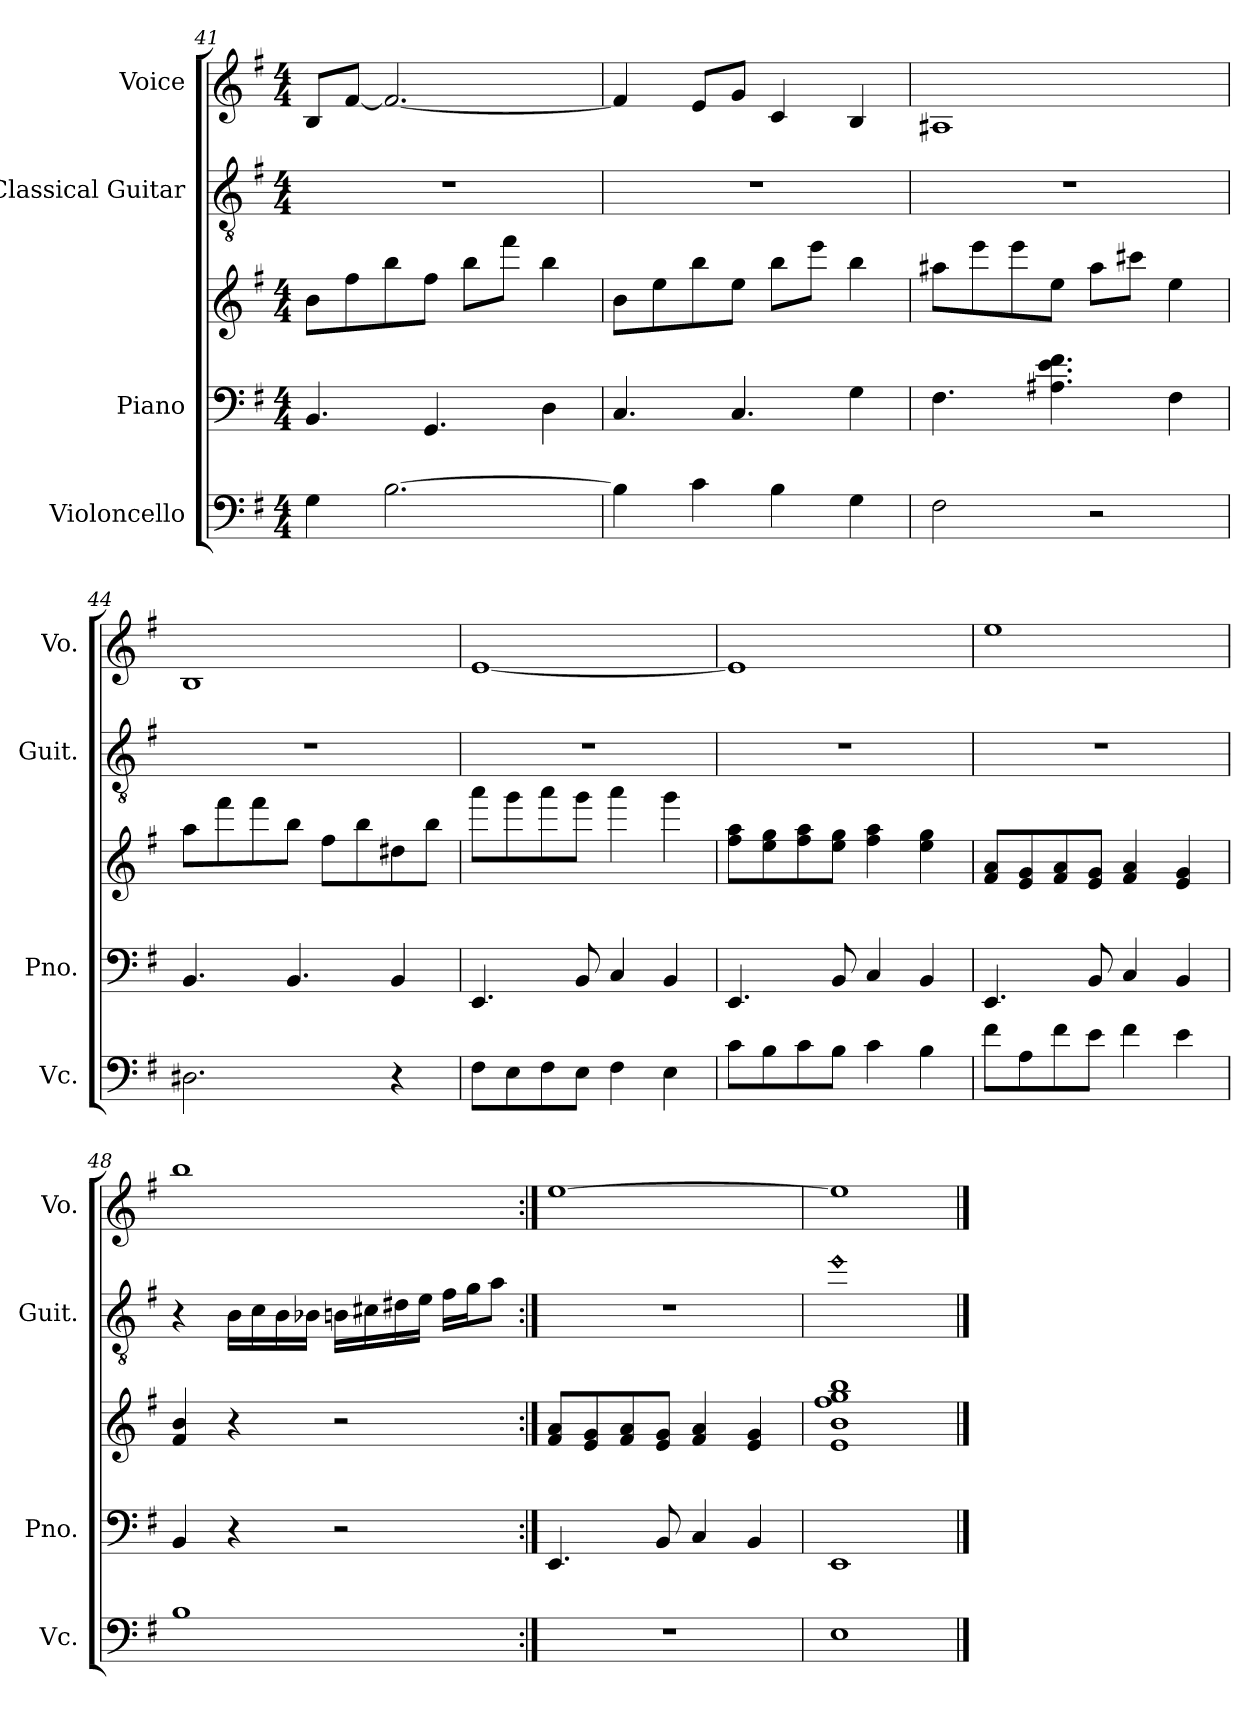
**kern	**kern	**kern	**kern	**kern
*part4	*part3	*part3	*part2	*part1
*staff5	*staff4	*staff3	*staff2	*staff1
*I"Violoncello	*I"Piano	*	*I"Classical Guitar	*I"Voice
*I'Vc.	*I'Pno.	*	*I'Guit.	*I'Vo.
*clefF4	*clefF4	*clefG2	*clefGv2	*clefG2
*k[f#]	*k[f#]	*k[f#]	*k[f#]	*k[f#]
*M4/4	*M4/4	*M4/4	*M4/4	*M4/4
=41	=41	=41	=41	=41
4G\	4.BB/	8b\L	1r	8B/L
.	.	8ff#\	.	[8f#/J
[2.B\	.	8bb\	.	2.f#/_
.	4.GG/	8ff#\J	.	.
.	.	8bb\L	.	.
.	.	8fff#\J	.	.
.	4D\	4bb\	.	.
=42	=42	=42	=42	=42
4B\]	4.C/	8b\L	1r	4f#/]
.	.	8ee\	.	.
4c\	.	8bb\	.	8e/L
.	4.C/	8ee\J	.	8g/J
4B\	.	8bb\L	.	4c/
.	.	8eee\J	.	.
4G\	4G\	4bb\	.	4B/
=43	=43	=43	=43	=43
2F#\	4.F#\	8aa#X\L	1r	1A#X
.	.	8eee\	.	.
.	.	8eee\	.	.
.	4.A#X\ 4.e\ 4.f#\	8ee\J	.	.
2r	.	8aa#\L	.	.
.	.	8ccc#X\J	.	.
.	4F#\	4ee\	.	.
!!LO:LB:g=z
=44	=44	=44	=44	=44
2.D#X\	4.BB/	8aa\L	1r	1B
.	.	8fff#\	.	.
.	.	8fff#\	.	.
.	4.BB/	8bb\J	.	.
.	.	8ff#\L	.	.
.	.	8bb\	.	.
4r	4BB/	8dd#X\	.	.
.	.	8bb\J	.	.
=45	=45	=45	=45	=45
8F#\L	4.EE/	8aaa\L	1r	[1e
8E\	.	8ggg\	.	.
8F#\	.	8aaa\	.	.
8E\J	8BB/	8ggg\J	.	.
4F#\	4C/	4aaa\	.	.
4E\	4BB/	4ggg\	.	.
=46	=46	=46	=46	=46
8c\L	4.EE/	8ff#\ 8aa\L	1r	1e]
8B\	.	8ee\ 8gg\	.	.
8c\	.	8ff#\ 8aa\	.	.
8B\J	8BB/	8ee\ 8gg\J	.	.
4c\	4C/	4ff#\ 4aa\	.	.
4B\	4BB/	4ee\ 4gg\	.	.
=47	=47	=47	=47	=47
8f#\L	4.EE/	8f#/ 8a/L	1r	1ee
8A\	.	8e/ 8g/	.	.
8f#\	.	8f#/ 8a/	.	.
8e\J	8BB/	8e/ 8g/J	.	.
4f#\	4C/	4f#/ 4a/	.	.
4e\	4BB/	4e/ 4g/	.	.
!!LO:PB:g=z
=48	=48	=48	=48	=48
1B	4BB/	4f#/ 4b/	4r	1bb
.	4r	4r	16B\LL	.
.	.	.	16c\	.
.	.	.	16B\	.
.	.	.	16B-X\JJ	.
.	2r	2r	16Bn\LL	.
.	.	.	16c#X\	.
.	.	.	16d#X\	.
.	.	.	16e\JJ	.
.	.	.	16f#\LL	.
.	.	.	16g\J	.
.	.	.	8a\J	.
=49:|!	=49:|!	=49:|!	=49:|!	=49:|!
1r	4.EE/	8f#/ 8a/L	1r	[1ee
.	.	8e/ 8g/	.	.
.	.	8f#/ 8a/	.	.
.	8BB/	8e/ 8g/J	.	.
.	4C/	4f#/ 4a/	.	.
.	4BB/	4e/ 4g/	.	.
=50	=50	=50	=50	=50
!	!	!	!LO:N:head=diamond	!
1E	1EE	1e 1b 1ff# 1gg 1bb	1ee	1ee]
==	==	==	==	==
*-	*-	*-	*-	*-
